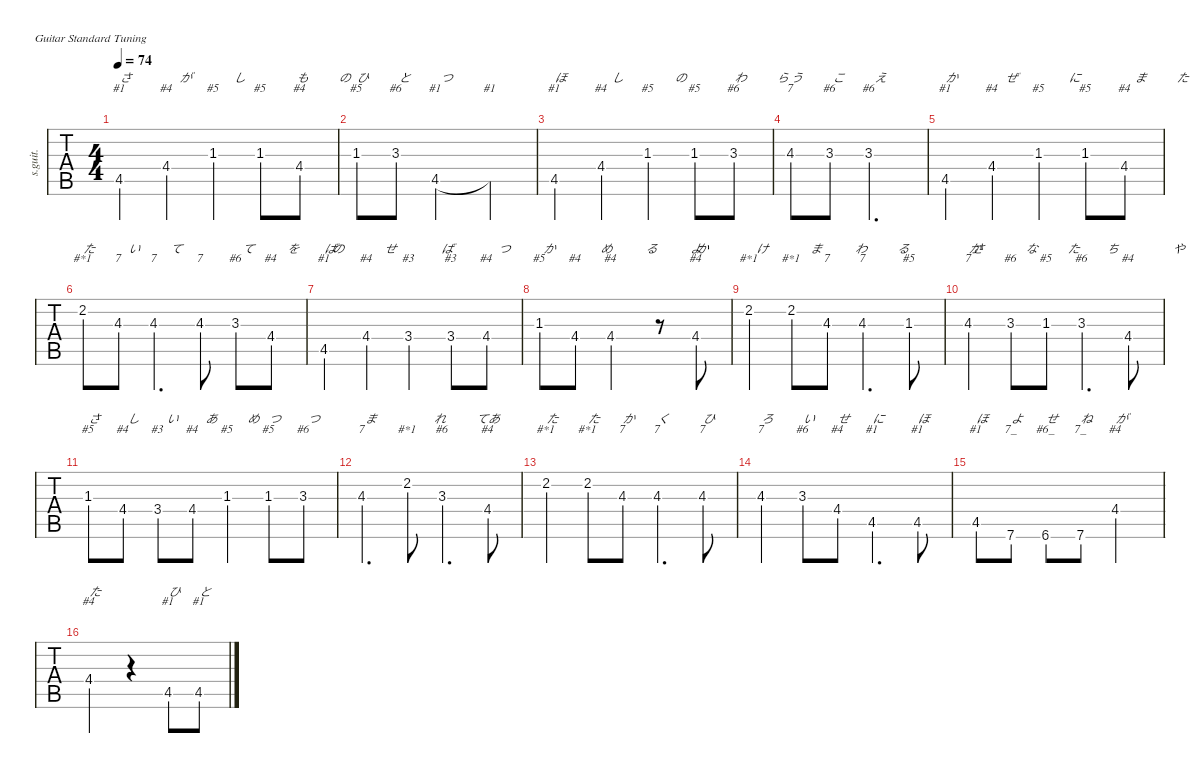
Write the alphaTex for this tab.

\defaultSystemsLayout 4
\hideDynamics
\bracketExtendMode nobrackets
\otherSystemsTrackNameOrientation horizontal
\track ("Steel Guitar" "s.guit.") {instrument acousticguitarsteel}
\staff {tabs}
\tuning (E4 B3 G3 D3 A2 E2)
\ts (4 4)
\tempo 74
\clef g2
\ks c
4.5{acc #}.4{txt "さ                が              し                 も          の  " lyrics (0 "#1") lyrics (1 "") lyrics (2 "") lyrics (3 "") lyrics (4 "") dy mf instrument acousticguitarsteel} 4.4{acc #}.4{lyrics (0 "#4") lyrics (1 "") lyrics (2 "") lyrics (3 "") lyrics (4 "")} 1.3{acc #}.4{lyrics (0 "#5") lyrics (1 "") lyrics (2 "") lyrics (3 "") lyrics (4 "")} 1.3{acc #}.8{lyrics (0 "#5") lyrics (1 "") lyrics (2 "") lyrics (3 "") lyrics (4 "")} 4.4{acc #}.8{lyrics (0 "#4") lyrics (1 "") lyrics (2 "") lyrics (3 "") lyrics (4 "")} |
1.3{acc #}.8{txt "ひ          と          つ  " lyrics (0 "#5") lyrics (1 "") lyrics (2 "") lyrics (3 "") lyrics (4 "")} 3.3{acc #}.8{lyrics (0 "#6") lyrics (1 "") lyrics (2 "") lyrics (3 "") lyrics (4 "")} 4.5{acc #}.2{lyrics (0 "#1") lyrics (1 "") lyrics (2 "") lyrics (3 "") lyrics (4 "")} 4.5{t acc #}.4{lyrics (0 "#1") lyrics (1 "") lyrics (2 "") lyrics (3 "") lyrics (4 "")} |
4.5{acc #}.4{txt "ほ               し                 の                わ          ら" lyrics (0 "#1") lyrics (1 "") lyrics (2 "") lyrics (3 "") lyrics (4 "")} 4.4{acc #}.4{lyrics (0 "#4") lyrics (1 "") lyrics (2 "") lyrics (3 "") lyrics (4 "")} 1.3{acc #}.4{lyrics (0 "#5") lyrics (1 "") lyrics (2 "") lyrics (3 "") lyrics (4 "")} 1.3{acc #}.8{lyrics (0 "#5") lyrics (1 "") lyrics (2 "") lyrics (3 "") lyrics (4 "")} 3.3{acc #}.8{lyrics (0 "#6") lyrics (1 "") lyrics (2 "") lyrics (3 "") lyrics (4 "")} |
4.3.8{txt "う          こ          え " lyrics (0 "7") lyrics (1 "") lyrics (2 "") lyrics (3 "") lyrics (4 "")} 3.3{acc #}.8{lyrics (0 "#6") lyrics (1 "") lyrics (2 "") lyrics (3 "") lyrics (4 "")} 3.3{acc #}.2{d lyrics (0 "#6") lyrics (1 "") lyrics (2 "") lyrics (3 "") lyrics (4 "")} |
4.5{acc #}.4{txt "か                ぜ                 に                  ま          た" lyrics (0 "#1") lyrics (1 "") lyrics (2 "") lyrics (3 "") lyrics (4 "")} 4.4{acc #}.4{lyrics (0 "#4") lyrics (1 "") lyrics (2 "") lyrics (3 "") lyrics (4 "")} 1.3{acc #}.4{lyrics (0 "#5") lyrics (1 "") lyrics (2 "") lyrics (3 "") lyrics (4 "")} 1.3{acc #}.8{lyrics (0 "#5") lyrics (1 "") lyrics (2 "") lyrics (3 "") lyrics (4 "")} 4.4{acc #}.8{lyrics (0 "#4") lyrics (1 "") lyrics (2 "") lyrics (3 "") lyrics (4 "")} |
2.2{acc #}.8{txt "た           い          て                    て           を           の" lyrics (0 "#*1") lyrics (1 "") lyrics (2 "") lyrics (3 "") lyrics (4 "")} 4.3.8{lyrics (0 "7") lyrics (1 "") lyrics (2 "") lyrics (3 "") lyrics (4 "")} 4.3.4{d lyrics (0 "7") lyrics (1 "") lyrics (2 "") lyrics (3 "") lyrics (4 "")} 4.3.8{lyrics (0 "7") lyrics (1 "") lyrics (2 "") lyrics (3 "") lyrics (4 "")} 3.3{acc #}.8{lyrics (0 "#6") lyrics (1 "") lyrics (2 "") lyrics (3 "") lyrics (4 "")} 4.4{acc #}.8{lyrics (0 "#4") lyrics (1 "") lyrics (2 "") lyrics (3 "") lyrics (4 "")} |
4.5{acc #}.4{txt "ば                せ               ば               つ           か               め           る           よ" lyrics (0 "#1") lyrics (1 "") lyrics (2 "") lyrics (3 "") lyrics (4 "")} 4.4{acc #}.4{lyrics (0 "#4") lyrics (1 "") lyrics (2 "") lyrics (3 "") lyrics (4 "")} 3.4.4{lyrics (0 "#3") lyrics (1 "") lyrics (2 "") lyrics (3 "") lyrics (4 "")} 3.4.8{lyrics (0 "#3") lyrics (1 "") lyrics (2 "") lyrics (3 "") lyrics (4 "")} 4.4{acc #}.8{lyrics (0 "#4") lyrics (1 "") lyrics (2 "") lyrics (3 "") lyrics (4 "")} |
1.3{acc #}.8{lyrics (0 "#5") lyrics (1 "") lyrics (2 "") lyrics (3 "") lyrics (4 "")} 4.4{acc #}.8{lyrics (0 "#4") lyrics (1 "") lyrics (2 "") lyrics (3 "") lyrics (4 "")} 4.4{acc #}.2{lyrics (0 "#4") lyrics (1 "") lyrics (2 "") lyrics (3 "") lyrics (4 "")} r.8 4.4{acc #}.8{txt "か                け              ま           わ          る                     さ\n" lyrics (0 "#4") lyrics (1 "") lyrics (2 "") lyrics (3 "") lyrics (4 "")} |
2.2{acc #}.4{lyrics (0 "#*1") lyrics (1 "") lyrics (2 "") lyrics (3 "") lyrics (4 "")} 2.2{acc #}.8{lyrics (0 "#*1") lyrics (1 "") lyrics (2 "") lyrics (3 "") lyrics (4 "")} 4.3.8{lyrics (0 "7") lyrics (1 "") lyrics (2 "") lyrics (3 "") lyrics (4 "")} 4.3.4{d lyrics (0 "7") lyrics (1 "") lyrics (2 "") lyrics (3 "") lyrics (4 "")} 1.3{acc #}.8{lyrics (0 "#5") lyrics (1 "") lyrics (2 "") lyrics (3 "") lyrics (4 "")} |
4.3.4{txt "か               な          た         ち                  や\n" lyrics (0 "7") lyrics (1 "") lyrics (2 "") lyrics (3 "") lyrics (4 "")} 3.3{acc #}.8{lyrics (0 "#6") lyrics (1 "") lyrics (2 "") lyrics (3 "") lyrics (4 "")} 1.3{acc #}.8{lyrics (0 "#5") lyrics (1 "") lyrics (2 "") lyrics (3 "") lyrics (4 "")} 3.3{acc #}.4{d lyrics (0 "#6") lyrics (1 "") lyrics (2 "") lyrics (3 "") lyrics (4 "")} 4.4{acc #}.8{lyrics (0 "#4") lyrics (1 "") lyrics (2 "") lyrics (3 "") lyrics (4 "")} |
1.3{acc #}.8{txt "さ         し         い         あ          め " lyrics (0 "#5") lyrics (1 "") lyrics (2 "") lyrics (3 "") lyrics (4 "")} 4.4{acc #}.8{lyrics (0 "#4") lyrics (1 "") lyrics (2 "") lyrics (3 "") lyrics (4 "")} 3.4.8{lyrics (0 "#3") lyrics (1 "") lyrics (2 "") lyrics (3 "") lyrics (4 "")} 4.4{acc #}.8{lyrics (0 "#4") lyrics (1 "") lyrics (2 "") lyrics (3 "") lyrics (4 "")} 1.3{acc #}.4{lyrics (0 "#5") lyrics (1 "") lyrics (2 "") lyrics (3 "") lyrics (4 "")} 1.3{acc #}.8{txt "つ         つ               ま                   れ          て          " lyrics (0 "#5") lyrics (1 "") lyrics (2 "") lyrics (3 "") lyrics (4 "")} 3.3{acc #}.8{lyrics (0 "#6") lyrics (1 "") lyrics (2 "") lyrics (3 "") lyrics (4 "")} |
4.3.4{d lyrics (0 "7") lyrics (1 "") lyrics (2 "") lyrics (3 "") lyrics (4 "")} 2.2{acc #}.8{lyrics (0 "#*1") lyrics (1 "") lyrics (2 "") lyrics (3 "") lyrics (4 "")} 3.3{acc #}.4{d lyrics (0 "#6") lyrics (1 "") lyrics (2 "") lyrics (3 "") lyrics (4 "")} 4.4{acc #}.8{txt "あ" lyrics (0 "#4") lyrics (1 "") lyrics (2 "") lyrics (3 "") lyrics (4 "")} |
2.2{acc #}.4{txt "た" lyrics (0 "#*1") lyrics (1 "") lyrics (2 "") lyrics (3 "") lyrics (4 "")} 2.2{acc #}.8{txt "た" lyrics (0 "#*1") lyrics (1 "") lyrics (2 "") lyrics (3 "") lyrics (4 "")} 4.3.8{txt "か" lyrics (0 "7") lyrics (1 "") lyrics (2 "") lyrics (3 "") lyrics (4 "")} 4.3.4{d txt "く" lyrics (0 "7") lyrics (1 "") lyrics (2 "") lyrics (3 "") lyrics (4 "")} 4.3.8{txt "ひ" lyrics (0 "7") lyrics (1 "") lyrics (2 "") lyrics (3 "") lyrics (4 "")} |
4.3.4{txt "ろ" lyrics (0 "7") lyrics (1 "") lyrics (2 "") lyrics (3 "") lyrics (4 "")} 3.3{acc #}.8{txt "い" lyrics (0 "#6") lyrics (1 "") lyrics (2 "") lyrics (3 "") lyrics (4 "")} 4.4{acc #}.8{txt "せ" lyrics (0 "#4") lyrics (1 "") lyrics (2 "") lyrics (3 "") lyrics (4 "")} 4.5{acc #}.4{d txt "に" lyrics (0 "#1") lyrics (1 "") lyrics (2 "") lyrics (3 "") lyrics (4 "")} 4.5{acc #}.8{txt "ほ" lyrics (0 "#1") lyrics (1 "") lyrics (2 "") lyrics (3 "") lyrics (4 "")} |
4.5{acc #}.8{txt "ほ" lyrics (0 "#1") lyrics (1 "") lyrics (2 "") lyrics (3 "") lyrics (4 "")} 7.6.8{txt "よ" lyrics (0 "7_") lyrics (1 "") lyrics (2 "") lyrics (3 "") lyrics (4 "")} 6.6{acc #}.8{txt "せ" lyrics (0 "#6_") lyrics (1 "") lyrics (2 "") lyrics (3 "") lyrics (4 "")} 7.6.8{txt "ね" lyrics (0 "7_") lyrics (1 "") lyrics (2 "") lyrics (3 "") lyrics (4 "")} 4.4{acc #}.2{txt "が" lyrics (0 "#4") lyrics (1 "") lyrics (2 "") lyrics (3 "") lyrics (4 "")} |
4.4{acc #}.2{txt "た" lyrics (0 "#4") lyrics (1 "") lyrics (2 "") lyrics (3 "") lyrics (4 "")} r.4 4.5{acc #}.8{txt "ひ" lyrics (0 "#1") lyrics (1 "") lyrics (2 "") lyrics (3 "") lyrics (4 "")} 4.5{acc #}.8{txt "と" lyrics (0 "#1") lyrics (1 "") lyrics (2 "") lyrics (3 "") lyrics (4 "")}
